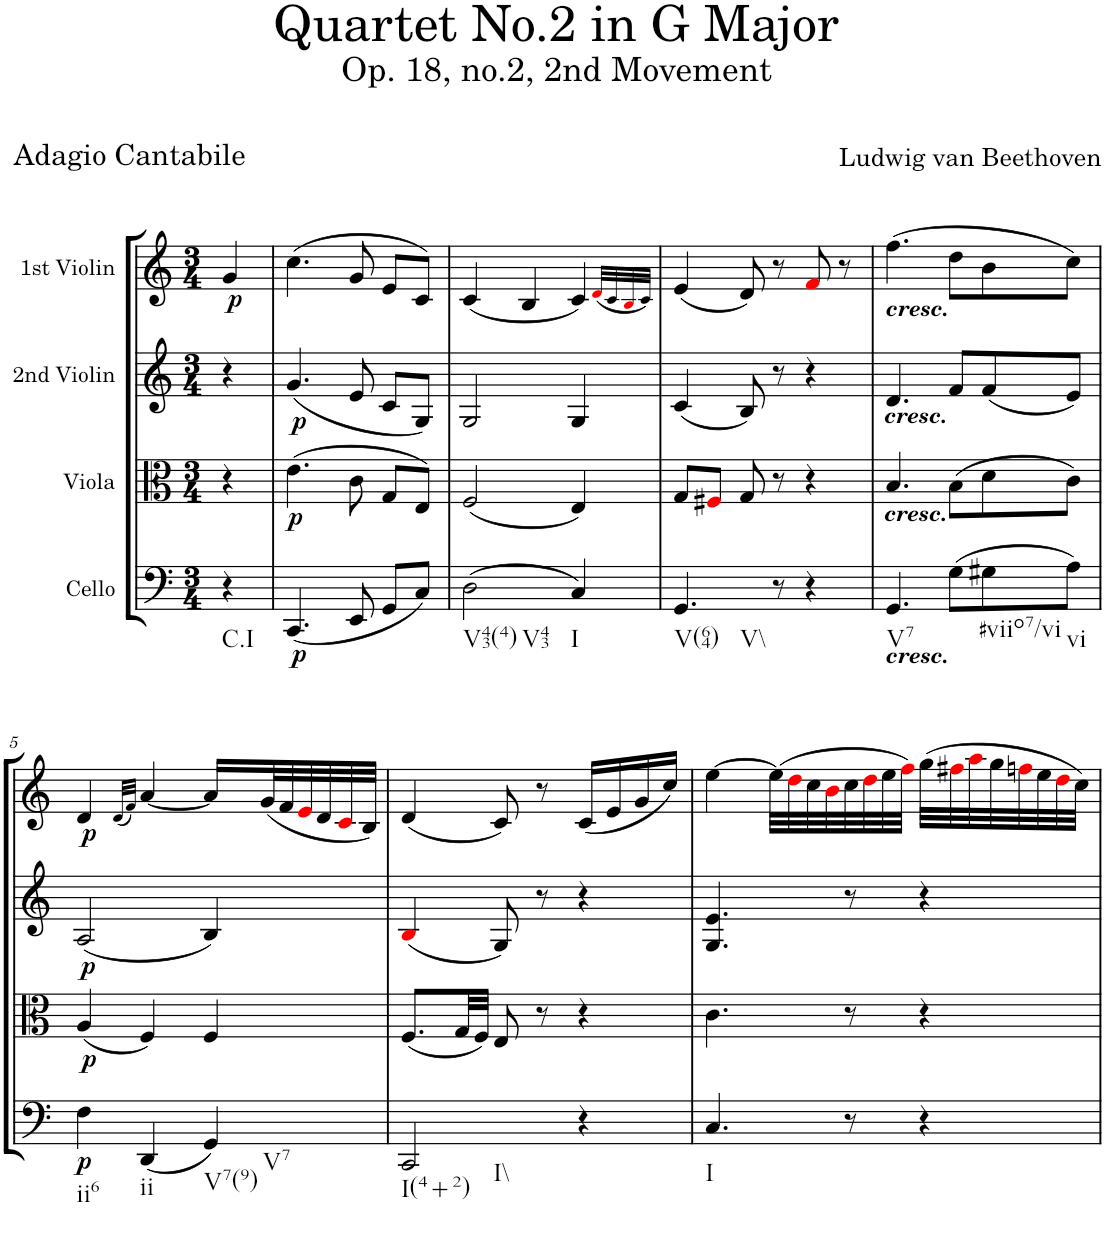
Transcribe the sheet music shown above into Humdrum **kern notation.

**kern	**dynam	**kern	**dynam	**kern	**dynam	**kern	**dynam
*part4	*part4	*part3	*part3	*part2	*part2	*part1	*part1
*staff4	*staff4	*staff3	*staff3	*staff2	*staff2	*staff1	*staff1
*I"Cello	*	*I"Viola	*	*I"2nd Violin	*	*I"1st Violin	*
*	*	*I'Vla	*	*I'Vln	*	*I'Vln	*
*clefF4	*	*clefC3	*	*clefG2	*	*clefG2	*
*k[]	*	*k[]	*	*k[]	*	*k[]	*
*M3/4	*	*M3/4	*	*M3/4	*	*M3/4	*
=	=	=	=	=	=	=	=
!LO:TX:b:t=C.I	!	!	!	!	!	!	!
!	!	!	!	!	!	!	!LO:DY:b
4r	.	4r	.	4r	.	4g/	p
=1	=1	=1	=1	=1	=1	=1	=1
!	!LO:DY:b	!	!LO:DY:b	!	!LO:DY:b	!	!
(4.CC/	p	(4.e\	p	(4.g/	p	(4.cc\	.
8EE/	.	8c\	.	8e/	.	8g/	.
8GG/L	.	8G/L	.	8c/L	.	8e/L	.
8C/J)	.	8E/J)	.	8G/J)	.	8c/J)	.
=2	=2	=2	=2	=2	=2	=2	=2
!LO:TX:b:t=V43(4)	!	!	!	!	!	!	!
!LO:TX:b:t=V43	!	!	!	!	!	!	!
(2D\	.	(2F/	.	2G/	.	(4c/	.
.	.	.	.	.	.	4B/	.
!LO:TX:b:t=I	!	!	!	!	!	!	!
4C/)	.	4E/)	.	4G/	.	4c/)	.
.	.	.	.	.	.	(32qdi/LLL	.
.	.	.	.	.	.	32qc/	.
.	.	.	.	.	.	32qBi/	.
.	.	.	.	.	.	32qc/JJJ)	.
=3	=3	=3	=3	=3	=3	=3	=3
!LO:TX:b:t=V(64)	!	!	!	!	!	!	!
!LO:TX:b:t=V\\	!	!	!	!	!	!	!
4.GG/	.	8G/L	.	(4c/	.	(4e/	.
.	.	8F#Xi/J	.	.	.	.	.
.	.	8G/	.	8B/)	.	8d/)	.
8r	.	8r	.	8r	.	8r	.
4r	.	4r	.	4r	.	8fi/	.
.	.	.	.	.	.	8r	.
=4	=4	=4	=4	=4	=4	=4	=4
!	!	!	!	!	!	!LO:TX:b:Bi:t=cresc.	!
!	!	!	!	!LO:TX:b:Bi:t=cresc.	!	!	!
!	!	!LO:TX:b:Bi:t=cresc.	!	!	!	!	!
!LO:TX:b:Bi:t=cresc.	!	!	!	!	!	!	!
!LO:TX:b:t=V7	!	!	!	!	!	!	!
4.GG/	.	4.B/	.	4.d/	.	(4.ff\	.
(8G\L	.	(8B\L	.	8f/L	.	8dd\L	.
!LO:TX:b:t=#viio7/vi	!	!	!	!	!	!	!
8G#X\	.	8d\	.	(8f/	.	8b\	.
!LO:TX:b:t=vi	!	!	!	!	!	!	!
8A\J)	.	8c\J)	.	8e/J)	.	8cc\J)	.
!!LO:LB:g=z
=5	=5	=5	=5	=5	=5	=5	=5
!LO:TX:b:t=ii6	!	!	!	!	!	!	!
!	!LO:DY:b	!	!LO:DY:b	!	!	!	!
!	!	!	!LO:DY:n=1:a	!	!	!	!LO:DY:b
4F\	p	(4A/	p p	(2A/	.	4d/	p
.	.	.	.	.	.	(32qd/LLL	.
.	.	.	.	.	.	32qf/JJJ)	.
!LO:TX:b:t=ii	!	!	!	!	!	!	!
(4DD/	.	4F/)	.	.	.	[4a/	.
!LO:TX:b:t=V7(9)	!	!	!	!	!	!	!
!LO:TX:b:t=V7	!	!	!	!	!	!	!
4GG/)	.	4F/	.	4B/)	.	16a/LL]	.
.	.	.	.	.	.	(32g/L	.
.	.	.	.	.	.	32f/	.
.	.	.	.	.	.	32ei/	.
.	.	.	.	.	.	32d/	.
.	.	.	.	.	.	32ci/	.
.	.	.	.	.	.	32B/JJJ)	.
=6	=6	=6	=6	=6	=6	=6	=6
!LO:TX:b:t=I(4+2)	!	!	!	!	!	!	!
!LO:TX:b:t=I\\	!	!	!	!	!	!	!
2CC/	.	(8.F/L	.	(4Bi/	.	(4d/	.
.	.	32G/LL	.	.	.	.	.
.	.	32F/JJJ)	.	.	.	.	.
.	.	8E/	.	8G/)	.	8c/)	.
.	.	8r	.	8r	.	8r	.
4r	.	4r	.	4r	.	(16c/LL	.
.	.	.	.	.	.	16e/	.
.	.	.	.	.	.	16g/	.
.	.	.	.	.	.	16cc/JJ)	.
=7	=7	=7	=7	=7	=7	=7	=7
!LO:TX:b:t=I	!	!	!	!	!	!	!
4.C/	.	4.c\	.	4.G/ 4.e/	.	[4ee\	.
.	.	.	.	.	.	(32ee\LLL]	.
.	.	.	.	.	.	32ddi\	.
.	.	.	.	.	.	32cc\	.
.	.	.	.	.	.	32bi\	.
8r	.	8r	.	8r	.	32cc\	.
.	.	.	.	.	.	32ddi\	.
.	.	.	.	.	.	32ee\	.
.	.	.	.	.	.	32ffi\JJJ)	.
4r	.	4r	.	4r	.	(32gg\LLL	.
.	.	.	.	.	.	32ff#Xi\	.
.	.	.	.	.	.	32aai\	.
.	.	.	.	.	.	32gg\	.
.	.	.	.	.	.	32ffni\	.
.	.	.	.	.	.	32ee\	.
.	.	.	.	.	.	32ddi\	.
.	.	.	.	.	.	32cc\JJJ)	.
=	=	=	=	=	=	=	=
*-	*-	*-	*-	*-	*-	*-	*-
